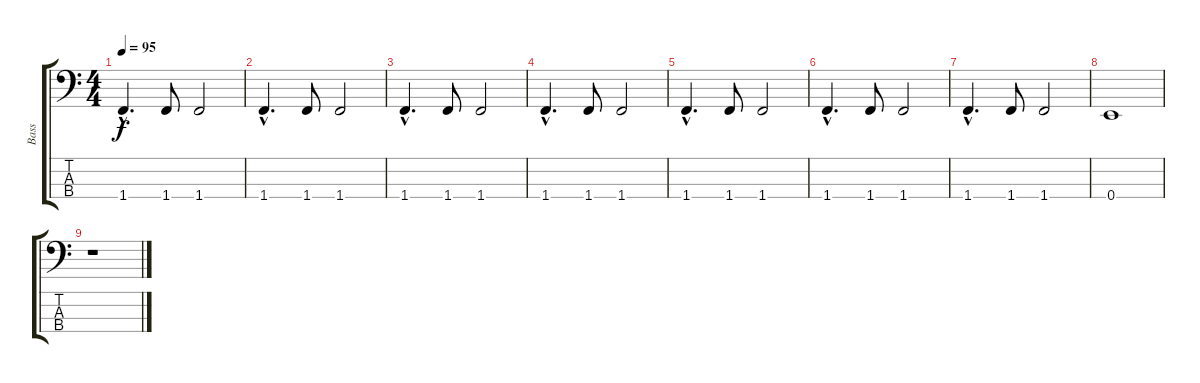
\track ("Bass" "Bass") {instrument electricbassfinger}
\staff {score tabs}
\tuning (G2 D2 A1 E1) {hide}
\ts (4 4)
\tempo 95
\clef f4
\ks c
1.4{hac}.4{d dy f} 1.4.8 1.4.2 |
1.4{hac}.4{d} 1.4.8 1.4.2 |
1.4{hac}.4{d} 1.4.8 1.4.2 |
1.4{hac}.4{d} 1.4.8 1.4.2 |
1.4{hac}.4{d} 1.4.8 1.4.2 |
1.4{hac}.4{d} 1.4.8 1.4.2 |
1.4{hac}.4{d} 1.4.8 1.4.2 |
0.4.1 |
r.1
